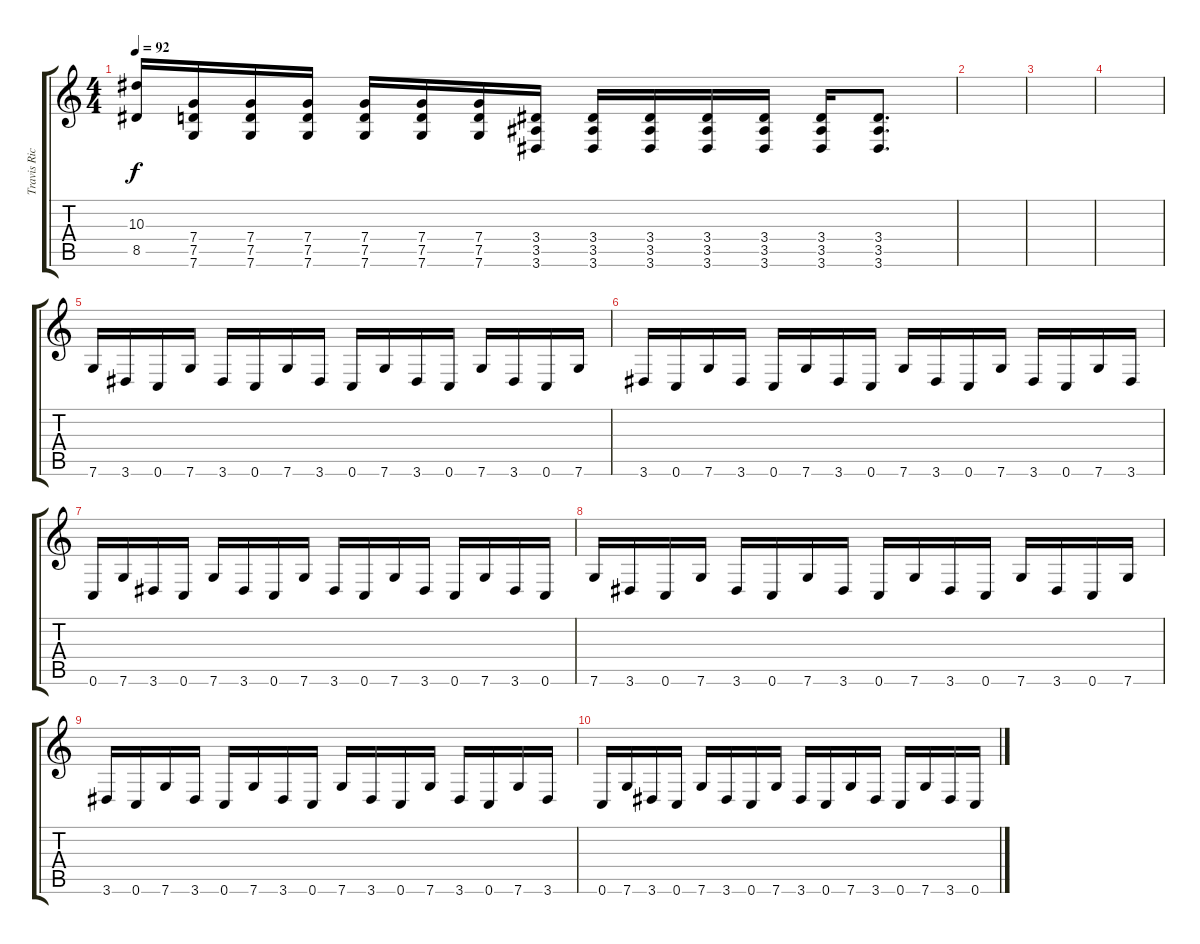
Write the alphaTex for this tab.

\track ("Travis Richter" "Travis Ric") {instrument overdrivenguitar}
\staff {score tabs}
\tuning (D4 A3 F3 C3 G2 C2) {hide}
\ts (4 4)
\tempo 92
\clef g2
\ks c
(10.3 8.5).16{dy f} (7.4 7.5 7.6).16 (7.4 7.5 7.6).16 (7.4 7.5 7.6).16 (7.4 7.5 7.6).16 (7.4 7.5 7.6).16 (7.4 7.5 7.6).16 (3.4 3.5 3.6).16 (3.4 3.5 3.6).16 (3.4 3.5 3.6).16 (3.4 3.5 3.6).16 (3.4 3.5 3.6).16 (3.4 3.5 3.6).16 (3.4 3.5 3.6).8{d} |
|
|
|
7.6.16 3.6.16 0.6.16 7.6.16 3.6.16 0.6.16 7.6.16 3.6.16 0.6.16 7.6.16 3.6.16 0.6.16 7.6.16 3.6.16 0.6.16 7.6.16 |
3.6.16 0.6.16 7.6.16 3.6.16 0.6.16 7.6.16 3.6.16 0.6.16 7.6.16 3.6.16 0.6.16 7.6.16 3.6.16 0.6.16 7.6.16 3.6.16 |
0.6.16 7.6.16 3.6.16 0.6.16 7.6.16 3.6.16 0.6.16 7.6.16 3.6.16 0.6.16 7.6.16 3.6.16 0.6.16 7.6.16 3.6.16 0.6.16 |
7.6.16 3.6.16 0.6.16 7.6.16 3.6.16 0.6.16 7.6.16 3.6.16 0.6.16 7.6.16 3.6.16 0.6.16 7.6.16 3.6.16 0.6.16 7.6.16 |
3.6.16 0.6.16 7.6.16 3.6.16 0.6.16 7.6.16 3.6.16 0.6.16 7.6.16 3.6.16 0.6.16 7.6.16 3.6.16 0.6.16 7.6.16 3.6.16 |
0.6.16 7.6.16 3.6.16 0.6.16 7.6.16 3.6.16 0.6.16 7.6.16 3.6.16 0.6.16 7.6.16 3.6.16 0.6.16 7.6.16 3.6.16 0.6.16
